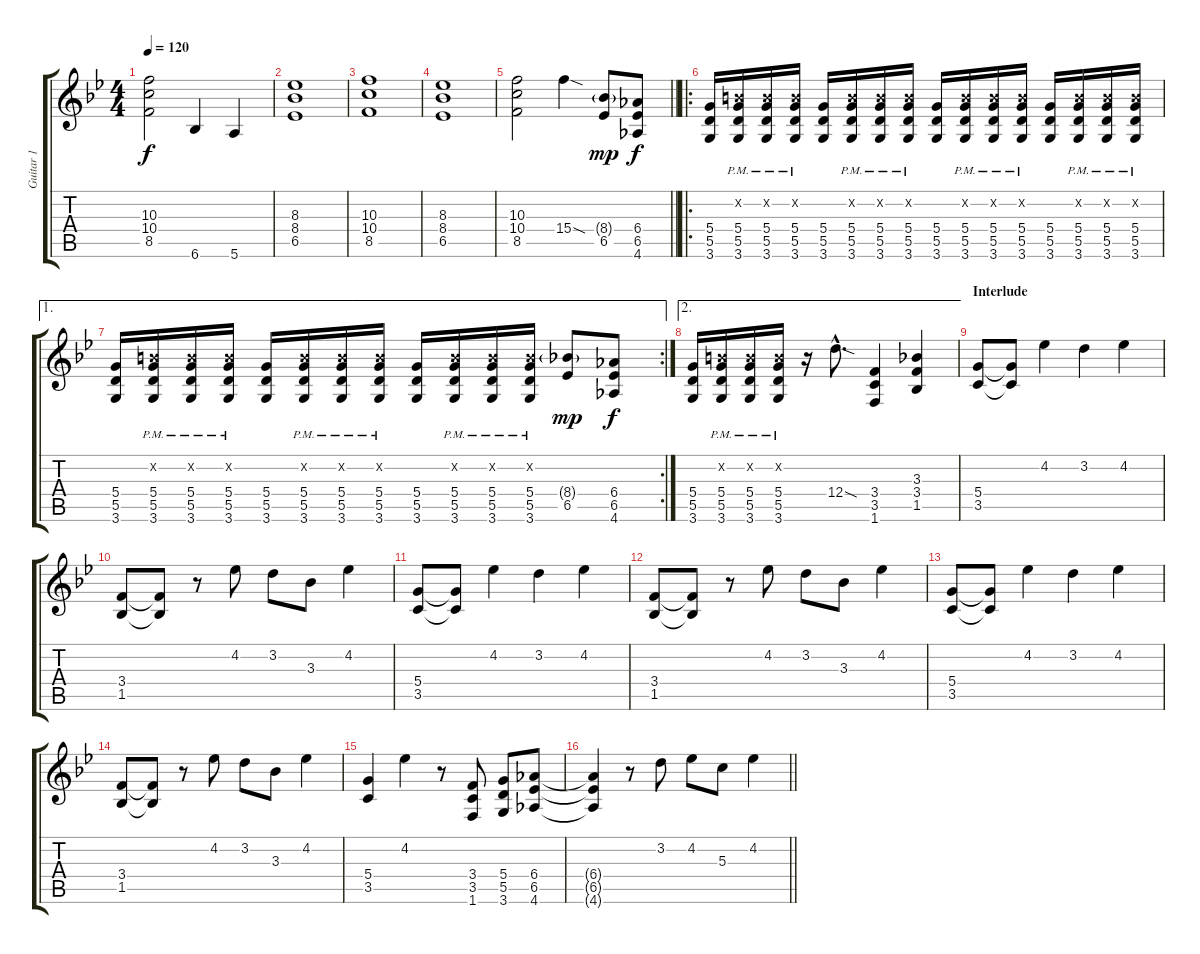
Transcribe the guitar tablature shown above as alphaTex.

\track ("Guitar 1" "Guitar 1") {instrument distortionguitar}
\staff {score tabs}
\tuning (E4 B3 G3 D3 A2 E2) {hide}
\ts (4 4)
\tempo 120
\clef g2
\ks bb
(10.3 10.4 8.5).2{dy f} 6.6.4 5.6.4 |
(8.3 8.4 6.5).1 |
(10.3 10.4 8.5).1 |
(8.3 8.4 6.5).1 |
\barLineRight lightlight
(10.3 10.4 8.5).2 15.4{sod}.4 (8.4{g} 6.5).8{dy mp} (6.4 6.5 4.6).8{dy f} |
\ro
(5.4 5.5 3.6).16 (0.2{x} 5.4{pm} 5.5 3.6).16 (0.2{x} 5.4{pm} 5.5 3.6).16 (0.2{x} 5.4{pm} 5.5 3.6).16 (5.4 5.5 3.6).16 (0.2{x} 5.4{pm} 5.5 3.6).16 (0.2{x} 5.4{pm} 5.5 3.6).16 (0.2{x} 5.4{pm} 5.5 3.6).16 (5.4 5.5 3.6).16 (0.2{x} 5.4{pm} 5.5 3.6).16 (0.2{x} 5.4{pm} 5.5 3.6).16 (0.2{x} 5.4{pm} 5.5 3.6).16 (5.4 5.5 3.6).16 (0.2{x} 5.4{pm} 5.5 3.6).16 (0.2{x} 5.4{pm} 5.5 3.6).16 (0.2{x} 5.4{pm} 5.5 3.6).16 |
\ae 1
\rc 2
(5.4 5.5 3.6).16 (0.2{x} 5.4{pm} 5.5 3.6).16 (0.2{x} 5.4{pm} 5.5 3.6).16 (0.2{x} 5.4{pm} 5.5 3.6).16 (5.4 5.5 3.6).16 (0.2{x} 5.4{pm} 5.5 3.6).16 (0.2{x} 5.4{pm} 5.5 3.6).16 (0.2{x} 5.4{pm} 5.5 3.6).16 (5.4 5.5 3.6).16 (0.2{x} 5.4{pm} 5.5 3.6).16 (0.2{x} 5.4{pm} 5.5 3.6).16 (0.2{x} 5.4{pm} 5.5 3.6).16 (8.4{g} 6.5).8{dy mp} (6.4 6.5 4.6).8{dy f} |
\ae 2
(5.4 5.5 3.6).16 (0.2{x} 5.4{pm} 5.5 3.6).16 (0.2{x} 5.4{pm} 5.5 3.6).16 (0.2{x} 5.4{pm} 5.5 3.6).16 r.16 12.4{sod hac}.8{d} (3.4 3.5 1.6).4 (3.3 3.4 1.5).4 |
\section ("" "Interlude")
(5.4 3.5).8 (5.4{t} 3.5{t}).8 4.2.4 3.2.4 4.2.4 |
(3.4 1.5).8 (3.4{t} 1.5{t}).8 r.8 4.2.8 3.2.8 3.3.8 4.2.4 |
(5.4 3.5).8 (5.4{t} 3.5{t}).8 4.2.4 3.2.4 4.2.4 |
(3.4 1.5).8 (3.4{t} 1.5{t}).8 r.8 4.2.8 3.2.8 3.3.8 4.2.4 |
(5.4 3.5).8 (5.4{t} 3.5{t}).8 4.2.4 3.2.4 4.2.4 |
(3.4 1.5).8 (3.4{t} 1.5{t}).8 r.8 4.2.8 3.2.8 3.3.8 4.2.4 |
(5.4 3.5).4 4.2.4 r.8 (3.4 3.5 1.6).8 (5.4 5.5 3.6).8 (6.4 6.5 4.6).8 |
\barLineRight lightlight
(6.4{t} 6.5{t} 4.6{t}).4 r.8 3.2.8 4.2.8 5.3.8 4.2.4
